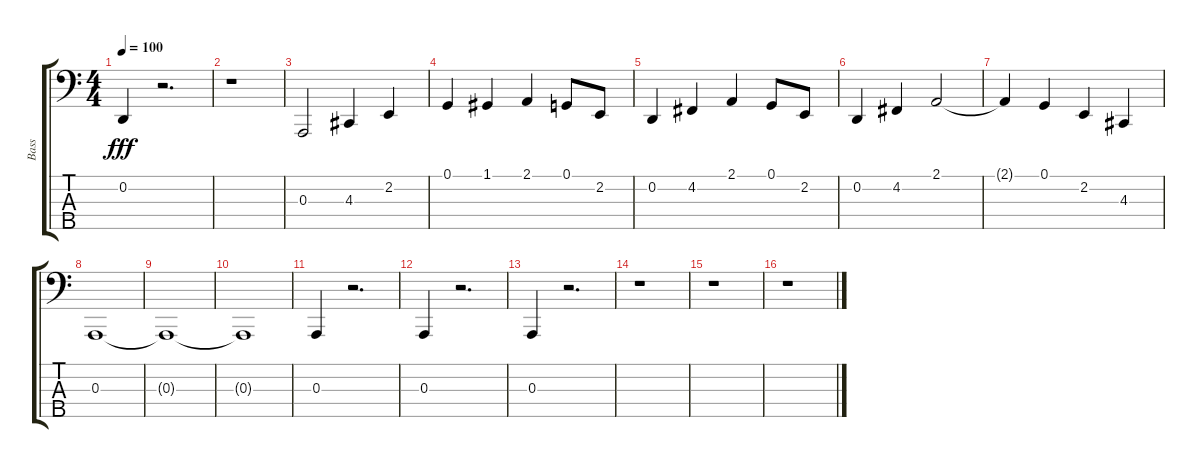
\track ("Bass" "Bass") {instrument stringensemble1}
\staff {score tabs}
\tuning (G2 D2 A1 E1 B0) {hide}
\ts (4 4)
\tempo 100
\clef f4
\ks c
0.2.4{dy fff} r.2{d} |
r.1 |
0.3.2 4.3.4 2.2.4 |
0.1.4 1.1.4 2.1.4 0.1.8 2.2.8 |
0.2.4 4.2.4 2.1.4 0.1.8 2.2.8 |
0.2.4 4.2.4 2.1.2 |
2.1{t}.4 0.1.4 2.2.4 4.3.4 |
0.3.1 |
0.3{t}.1 |
0.3{t}.1 |
0.3.4 r.2{d} |
0.3.4 r.2{d} |
0.3.4 r.2{d} |
r.1 |
r.1 |
r.1
